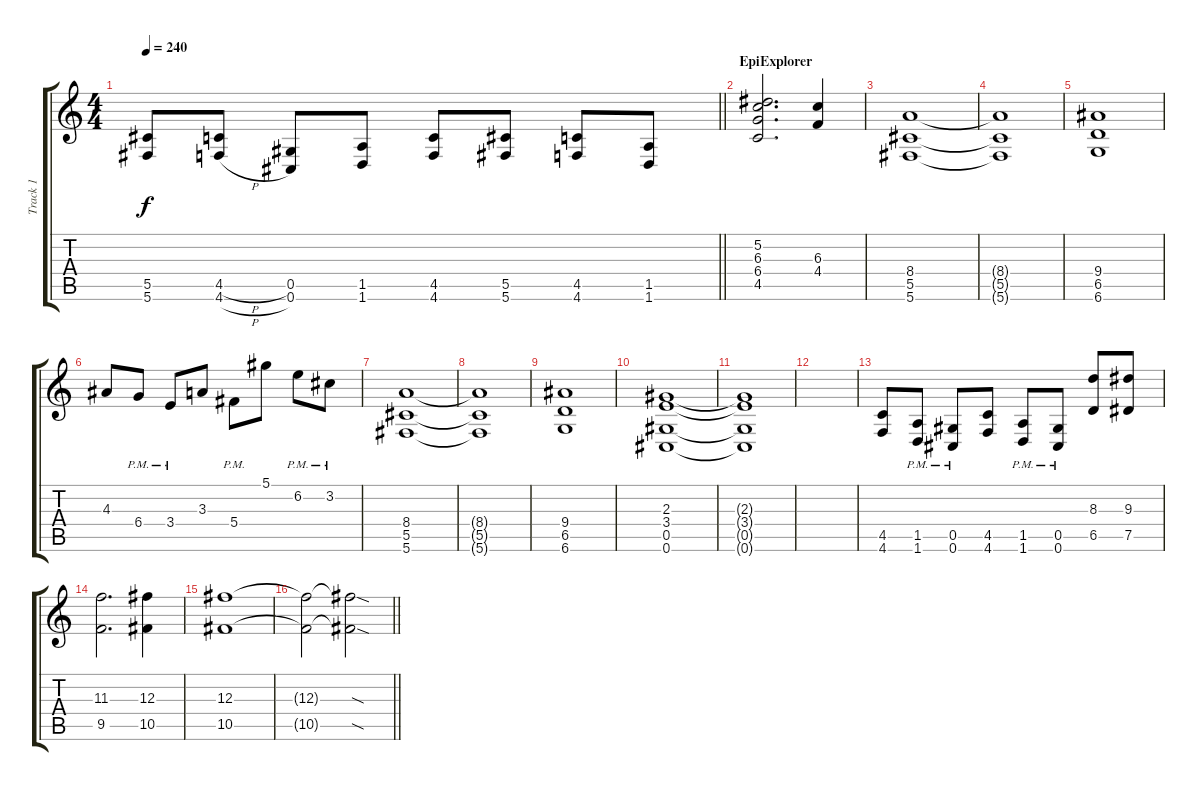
\track ("Track 1" "Track 1") {instrument distortionguitar}
\staff {score tabs}
\tuning (Eb4 Bb3 Gb3 Db3 Ab2 Db2) {hide}
\ts (4 4)
\tempo 240
\clef g2
\barLineRight lightlight
\ks c
(5.5 5.6).8{dy f} (4.5{h} 4.6{h}).8 (0.5 0.6).8 (1.5 1.6).8 (4.5 4.6).8 (5.5 5.6).8 (4.5 4.6).8 (1.5 1.6).8 |
\section ("" "EpiExplorer")
(5.2 6.3 6.4 4.5).2{d} (6.3 4.4).4 |
(8.4 5.5 5.6).1 |
(8.4{t} 5.5{t} 5.6{t}).1 |
(9.4 6.5 6.6).1 |
4.3.8 6.4{pm}.8 3.4{pm}.8 3.3.8 5.4{pm}.8 5.1.8 6.2{pm}.8 3.2{pm}.8 |
(8.4 5.5 5.6).1 |
(8.4{t} 5.5{t} 5.6{t}).1 |
(9.4 6.5 6.6).1 |
(2.3 3.4 0.5 0.6).1 |
(2.3{t} 3.4{t} 0.5{t} 0.6{t}).1 |
|
(4.5 4.6).8 (1.5{pm} 1.6{pm}).8 (0.5{pm} 0.6{pm}).8 (4.5 4.6).8 (1.5{pm} 1.6{pm}).8 (0.5{pm} 0.6{pm}).8 (8.3 6.5).8 (9.3 7.5).8 |
(11.3 9.5).2{d} (12.3 10.5).4 |
(12.3 10.5).1 |
\barLineRight lightlight
(12.3{t} 10.5{t}).2 (12.3{sod t} 10.5{sod t}).2
